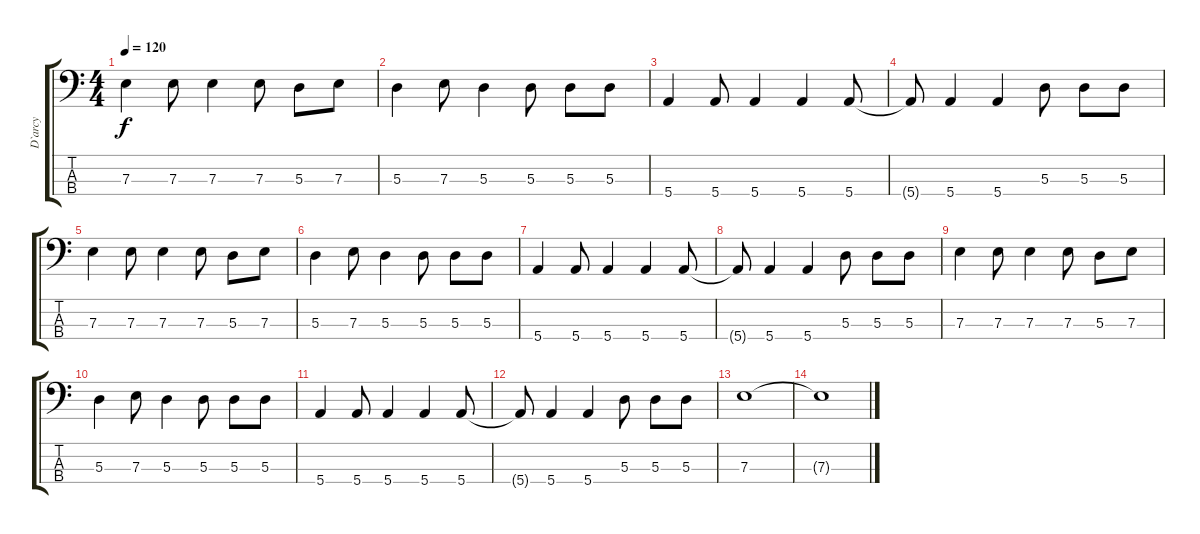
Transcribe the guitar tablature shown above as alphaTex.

\track ("D`arcy" "D`arcy") {instrument electricbassfinger}
\staff {score tabs}
\tuning (G2 D2 A1 E1) {hide}
\ts (4 4)
\tempo 120
\clef f4
\ks c
7.3.4{dy f} 7.3.8 7.3.4 7.3.8 5.3.8 7.3.8 |
5.3.4 7.3.8 5.3.4 5.3.8 5.3.8 5.3.8 |
5.4.4 5.4.8 5.4.4 5.4.4 5.4.8 |
5.4{t}.8 5.4.4 5.4.4 5.3.8 5.3.8 5.3.8 |
7.3.4 7.3.8 7.3.4 7.3.8 5.3.8 7.3.8 |
5.3.4 7.3.8 5.3.4 5.3.8 5.3.8 5.3.8 |
5.4.4 5.4.8 5.4.4 5.4.4 5.4.8 |
5.4{t}.8 5.4.4 5.4.4 5.3.8 5.3.8 5.3.8 |
7.3.4 7.3.8 7.3.4 7.3.8 5.3.8 7.3.8 |
5.3.4 7.3.8 5.3.4 5.3.8 5.3.8 5.3.8 |
5.4.4 5.4.8 5.4.4 5.4.4 5.4.8 |
5.4{t}.8 5.4.4 5.4.4 5.3.8 5.3.8 5.3.8 |
7.3.1 |
7.3{t}.1{volume 0}
